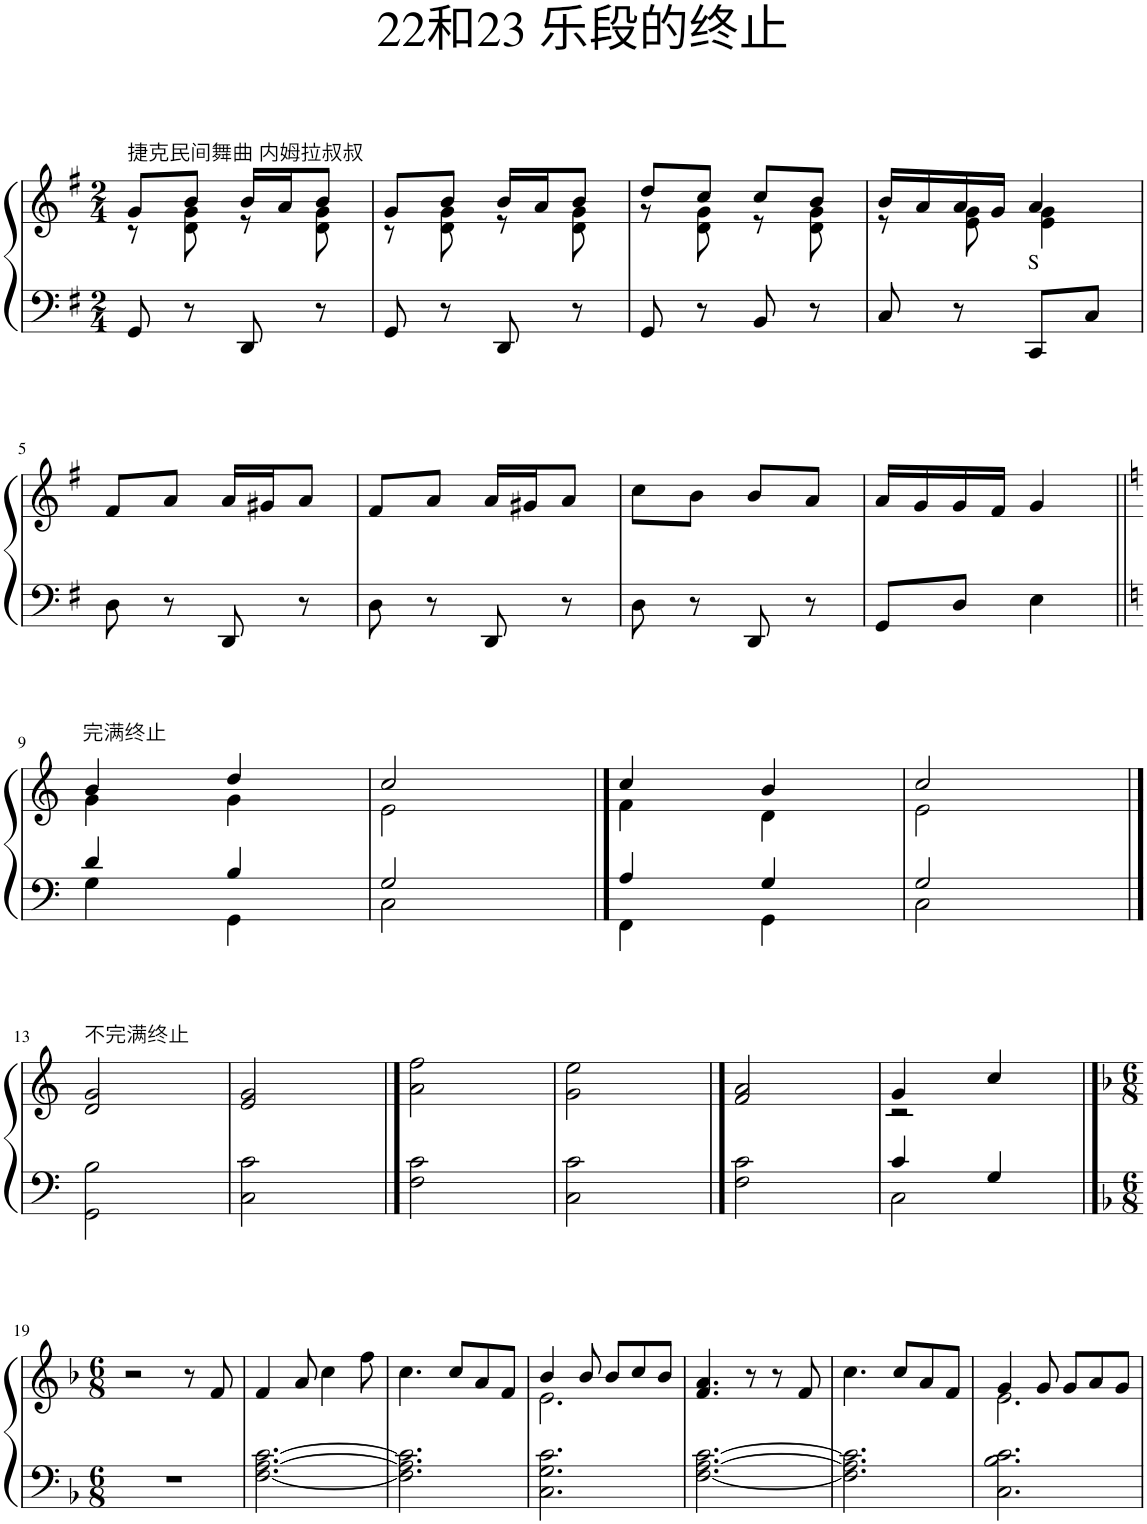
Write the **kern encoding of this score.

**kern	**kern
*part1	*part1
*staff2	*staff1
*I"钢琴	*
*clefF4	*clefG2
*k[f#]	*k[f#]
*M2/4	*M2/4
=1	=1
*	*^
!	!LO:TX:a:t=捷克民间舞曲 内姆拉叔叔	!
8GG/	8g/L	8r
8r	8b/J	8d\ 8g\
8DD/	16b/LL	8r
.	16a/J	.
8r	8b/J	8d\ 8g\
=2	=2	=2
8GG/	8g/L	8r
8r	8b/J	8d\ 8g\
8DD/	16b/LL	8r
.	16a/J	.
8r	8b/J	8d\ 8g\
=3	=3	=3
8GG/	8dd/L	8r
8r	8cc/J	8d\ 8g\
8BB/	8cc/L	8r
8r	8b/J	8d\ 8g\
=4	=4	=4
8C/	16b/LL	8r
.	16a/	.
8r	16a/	8e\ 8g\
.	16g/JJ	.
!LO:TX:a:t=S	!	!
8CC/L	4a/	4e\ 4g\
8C/J	.	.
*	*v	*v
!!LO:LB:g=z
=5	=5
8D\	8f#/L
8r	8a/J
8DD/	16a/LL
.	16g#X/J
8r	8a/J
=6	=6
8D\	8f#/L
8r	8a/J
8DD/	16a/LL
.	16g#X/J
8r	8a/J
=7	=7
8D\	8cc\L
8r	8b\J
8DD/	8b/L
8r	8a/J
=8	=8
8GG/L	16a/LL
.	16g/
8D/J	16g/
.	16f#/JJ
4E\	4g/
!!LO:LB:g=z
=9||	=9||
*k[]	*k[]
*^	*^
!	!	!LO:TX:a:t=完满终止	!
4d/	4G\	4b/	4g\
4B/	4GG\	4dd/	4g\
=10	=10	=10	=10
2G/	2C\	2cc/	2e\
==11	==11	==11	==11
4A/	4FF\	4cc/	4f\
4G/	4GG\	4b/	4d\
=12	=12	=12	=12
2G/	2C\	2cc/	2e\
!!LO:LB:g=z
==13	==13	==13	==13
!	!	!LO:TX:a:t=不完满终止	!
*v	*v	*	*
*	*v	*v
2GG\ 2B\	2d/ 2g/
=14	=14
2C\ 2c\	2e/ 2g/
==15	==15
2F\ 2c\	2a\ 2ff\
=16	=16
2C\ 2c\	2g\ 2ee\
==17	==17
2F\ 2c\	2f/ 2a/
=18	=18
*^	*^
4c/	2C\	4g/	2r
4G/	.	4cc/	.
*v	*v	*	*
*	*v	*v
!!LO:LB:g=z
==19	==19
*k[b-]	*k[b-]
*M6/8	*M6/8
2.r	2r
.	8r
.	8f/
=20	=20
[2.F\ [2.A\ [2.c\	4f/
.	8a/
.	4cc\
.	8ff\
=21	=21
2.F\] 2.A\] 2.c\]	4.cc\
.	8cc/L
.	8a/
.	8f/J
=22	=22
*	*^
2.C\ 2.G\ 2.c\	4b-/	2.e\
.	8b-/	.
.	8b-/L	.
.	8cc/	.
.	8b-/J	.
*	*v	*v
=23	=23
[2.F\ [2.A\ [2.c\	4.f/ 4.a/
.	8r
.	8r
.	8f/
=24	=24
2.F\] 2.A\] 2.c\]	4.cc\
.	8cc/L
.	8a/
.	8f/J
=25	=25
*	*^
2.C\ 2.B-\ 2.c\	4g/	2.e\
.	8g/	.
.	8g/L	.
.	8a/	.
.	8g/J	.
*	*v	*v
=	=
*-	*-
